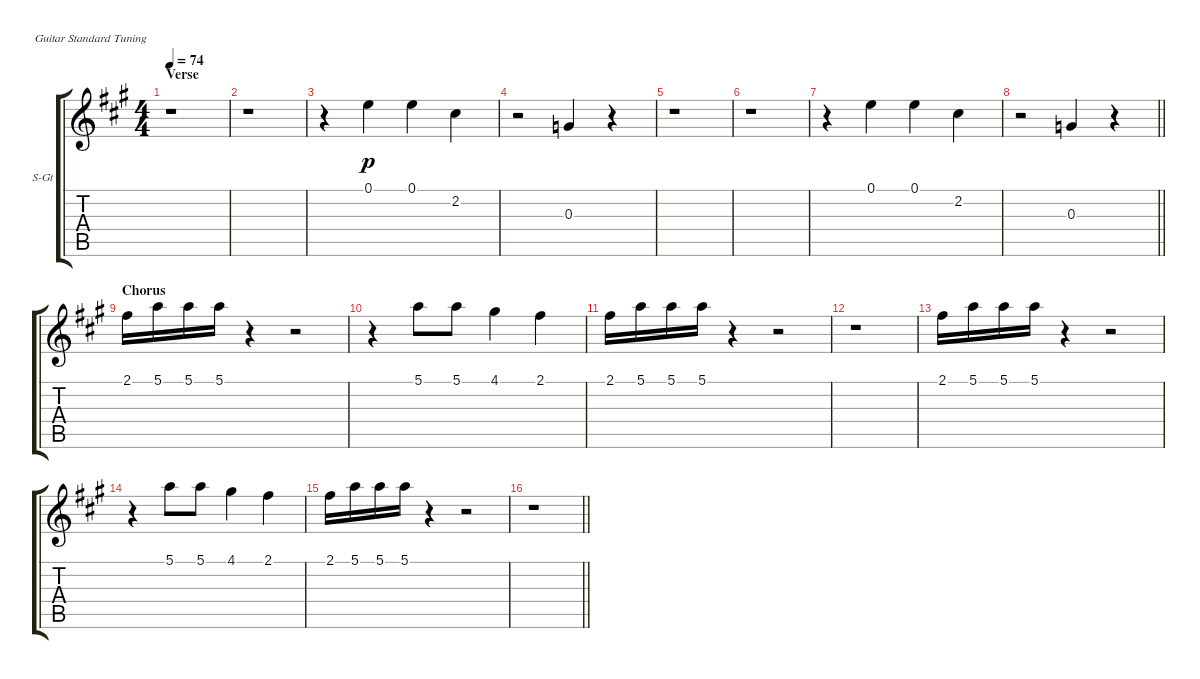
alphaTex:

\bracketExtendMode groupsimilarinstruments
\firstSystemTrackNameOrientation horizontal
\otherSystemsTrackNameOrientation horizontal
\track ("Vocal (backup)" "S-Gt") {instrument rockorgan}
\staff {score tabs}
\tuning (E4 B3 G3 D3 A2 E2)
\displaytranspose 12
\ts (4 4)
\section ("" "Verse")
\tempo 74
\clef g2
\ks a
r.1{dy p} |
r.1 |
r.4 0.1.4 0.1.4 2.2.4 |
r.2 0.3.4 r.4 |
r.1 |
r.1 |
r.4 0.1.4 0.1.4 2.2.4 |
\barLineRight lightlight
r.2 0.3.4 r.4 |
\section ("" "Chorus")
2.1.16 5.1.16 5.1.16 5.1.16 r.4 r.2 |
r.4 5.1.8 5.1.8 4.1.4 2.1.4 |
2.1.16 5.1.16 5.1.16 5.1.16 r.4 r.2 |
r.1 |
2.1.16 5.1.16 5.1.16 5.1.16 r.4 r.2 |
r.4 5.1.8 5.1.8 4.1.4 2.1.4 |
2.1.16 5.1.16 5.1.16 5.1.16 r.4 r.2 |
\barLineRight lightlight
r.1
